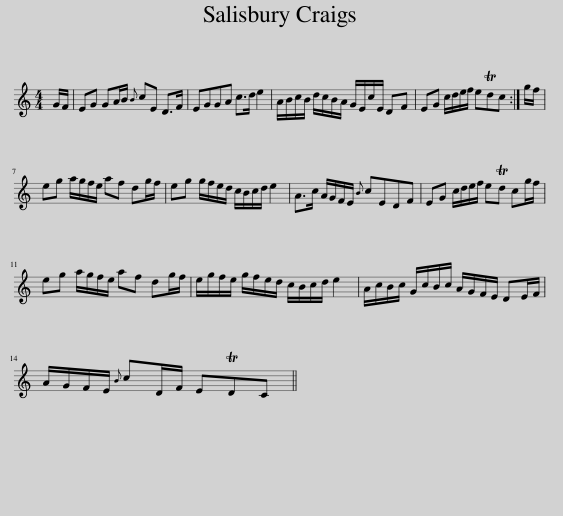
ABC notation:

X:1
L:1/8
M:4/4
I:linebreak $
K:C
V:1 treble
V:1
 G/F/ | EG GA/B/{B} cE D>F | EGGA c>d e2 | A/B/c/B/ d/c/B/A/ G/E/c/E/ DF | EG c/d/e/f/ eTdc :| %5
 g/f/ |$ eg a/g/f/e/ af dg/f/ | eg g/f/e/d/ c/B/c/d/ e2 | A>c A/G/F/E/{B} cEDF | EG c/d/e/f/ eTd cg/f/ |$ %10
 eg a/g/f/e/ af dg/f/ | e/g/f/e/ g/f/e/d/ c/B/c/d/ e2 | A/c/B/c/ G/c/B/c/ A/G/F/E/ DE/F/ |$ A/G/F/E/{B} cD/F/ ETDC || %14
